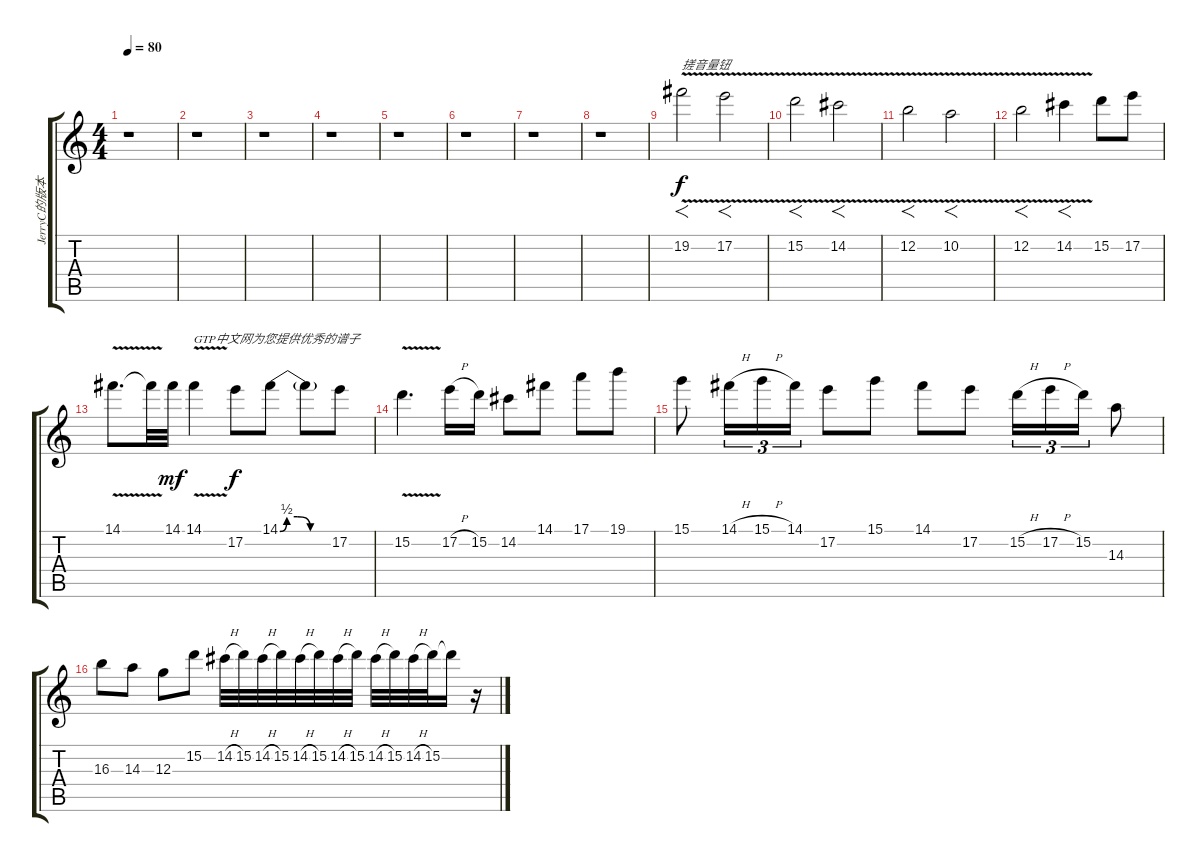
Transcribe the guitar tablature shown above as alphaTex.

\track (" JerryC的版本" " JerryC的版本") {instrument distortionguitar}
\staff {score tabs}
\tuning (E4 B3 G3 D3 A2 E2) {hide}
\ts (4 4)
\tempo 80
\clef g2
\ks c
r.1{dy f instrument distortionguitar} |
r.1 |
r.1 |
r.1 |
r.1 |
r.1 |
r.1 |
r.1 |
19.2{v}.2{f txt "搓音量钮"} 17.2{v}.2{f} |
15.2{v}.2{f} 14.2{v}.2{f} |
12.2{v}.2{f} 10.2{v}.2{f} |
12.2{v}.2{f} 14.2{v}.4{f} 15.2.8{txt ""} 17.2.8 |
14.1{v}.8{d} 14.1{t}.32 14.1.32{dy mf} 14.1{v}.4{txt "GTP中文网为您提供优秀的谱子"} 17.2.8{dy f} 14.1{be (custom 0 0 8 2 20 2 35 0 60 0)}.8 14.1{t}.8 17.2.8 |
15.2{v}.4{d} 17.2{h}.16 15.2.16 14.2.8 14.1.8 17.1.8 19.1.8 |
15.1.8 14.1{h}.16{tu (3 2)} 15.1{h}.16{tu (3 2)} 14.1.16{tu (3 2)} 17.2.8 15.1.8 14.1.8 17.2.8 15.2{h}.16{tu (3 2)} 17.2{h}.16{tu (3 2)} 15.2.16{tu (3 2)} 14.3.8 |
16.3.8 14.3.8 12.3.8 15.2.8 14.2{h}.32 15.2.32 14.2{h}.32 15.2.32 14.2{h}.32 15.2.32 14.2{h}.32 15.2.32 14.2{h}.32 15.2.32 14.2{h}.32 15.2.32 15.2{t}.16 r.16
